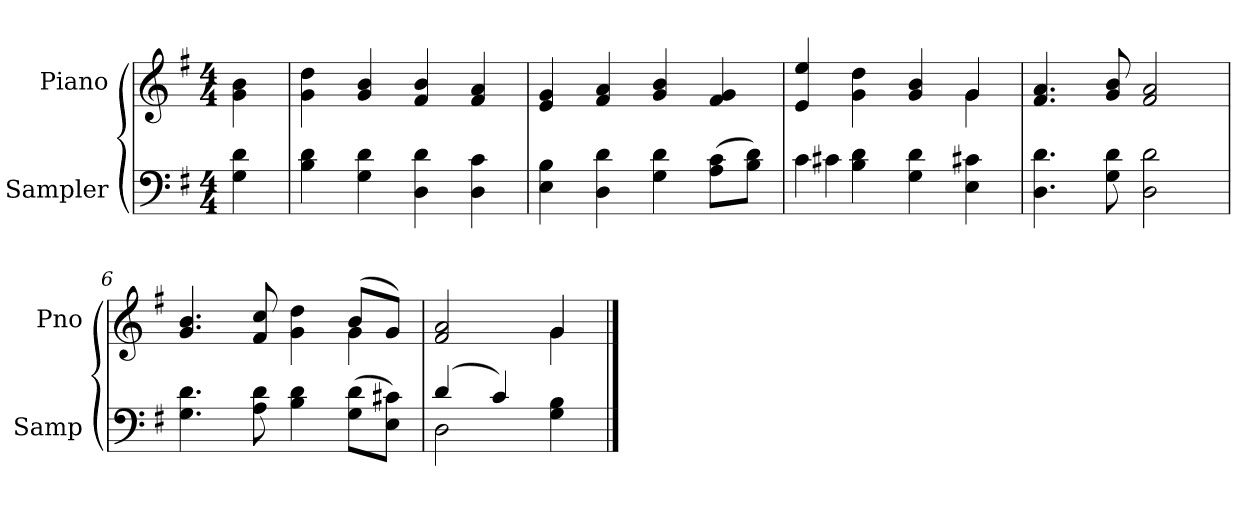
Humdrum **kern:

**kern	**kern
*part2	*part1
*staff2	*staff1
*I"Sampler	*I"Piano
*I'Samp	*I'Pno
*clefF4	*clefG2
*k[f#]	*k[f#]
*G:	*G:
*M4/4	*M4/4
=1	=1
4G 4d	4g\ 4b\
=2	=2
4B 4d	4g 4dd
4G 4d	4g 4b
4D 4d	4f# 4b
4D 4c	4f# 4a
=3	=3
4E 4B	4e 4g
4D 4d	4f# 4a
4G 4d	4g 4b
(8A\ 8c\L	4f# 4g
8B\ 8d\J)	.
=4	=4
*^	*^
4c\	4c#	4e 4ee	2.ryy
4B 4d	2.ryy	4g 4dd	.
4G 4d	.	4g 4b	.
4E 4c#X	.	4g/	4g
*v	*v	*	*
*	*v	*v
=5	=5
4.D 4.d	4.f# 4.a
8G 8d	8g 8b
2D 2d	2f# 2a
=6	=6
*	*^
4.G 4.d	4.g 4.b	2.ryy
8A 8d	8f# 8cc	.
4B 4d	4g 4dd	.
(8G\ 8d\L	(8b/L	4g
8E\ 8c#X\J)	8g/J)	.
=7	=7	=7
*^	*	*
(4d/	2D	2f# 2a	2ryy
4c/)	.	.	.
4G 4B	4ryy	4g/	4g
*v	*v	*	*
*	*v	*v
==	==
*-	*-
